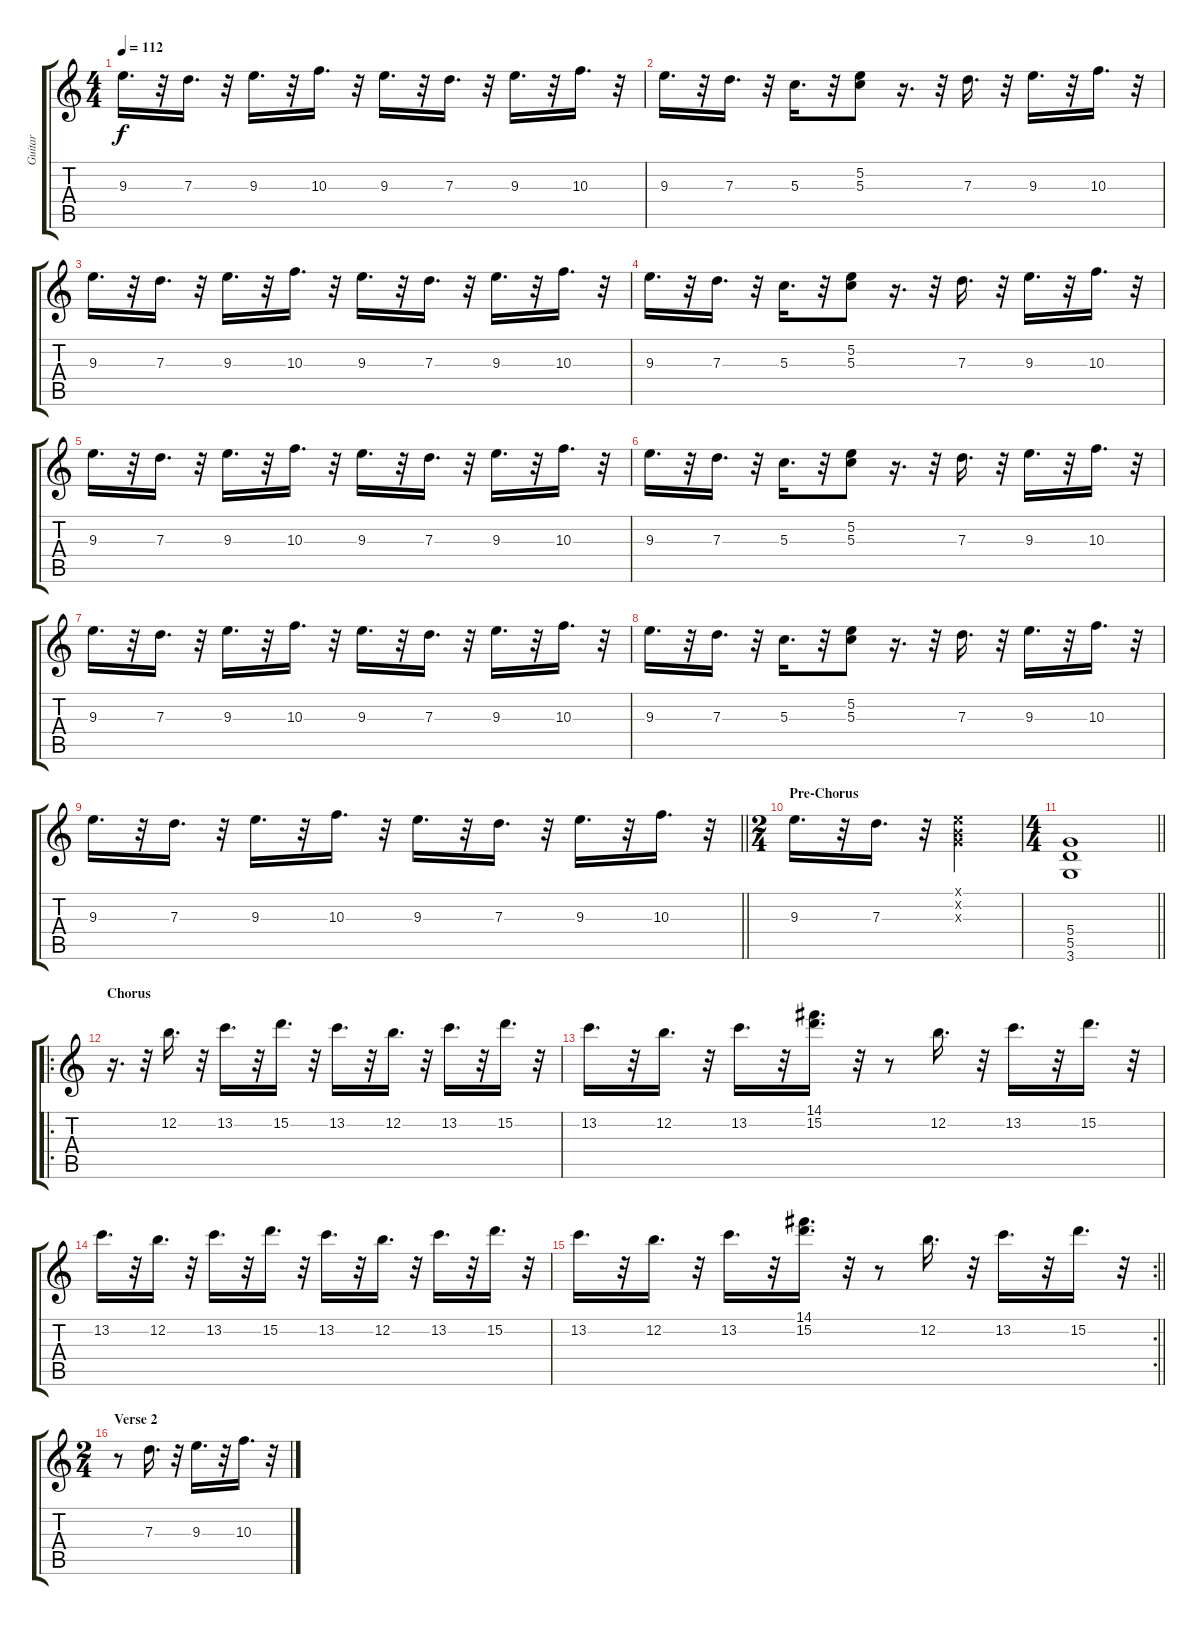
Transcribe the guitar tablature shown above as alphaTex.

\track ("Guitar" "Guitar") {instrument overdrivenguitar}
\staff {score tabs}
\tuning (E4 B3 G3 D3 A2 E2) {hide}
\ts (4 4)
\tempo 112
\clef g2
\ks c
9.3.16{d dy f} r.32 7.3.16{d} r.32 9.3.16{d} r.32 10.3.16{d} r.32 9.3.16{d} r.32 7.3.16{d} r.32 9.3.16{d} r.32 10.3.16{d} r.32 |
9.3.16{d} r.32 7.3.16{d} r.32 5.3.16{d} r.32 (5.2 5.3).8 r.16{d} r.32 7.3.16{d} r.32 9.3.16{d} r.32 10.3.16{d} r.32 |
9.3.16{d} r.32 7.3.16{d} r.32 9.3.16{d} r.32 10.3.16{d} r.32 9.3.16{d} r.32 7.3.16{d} r.32 9.3.16{d} r.32 10.3.16{d} r.32 |
9.3.16{d} r.32 7.3.16{d} r.32 5.3.16{d} r.32 (5.2 5.3).8 r.16{d} r.32 7.3.16{d} r.32 9.3.16{d} r.32 10.3.16{d} r.32 |
9.3.16{d} r.32 7.3.16{d} r.32 9.3.16{d} r.32 10.3.16{d} r.32 9.3.16{d} r.32 7.3.16{d} r.32 9.3.16{d} r.32 10.3.16{d} r.32 |
9.3.16{d} r.32 7.3.16{d} r.32 5.3.16{d} r.32 (5.2 5.3).8 r.16{d} r.32 7.3.16{d} r.32 9.3.16{d} r.32 10.3.16{d} r.32 |
9.3.16{d} r.32 7.3.16{d} r.32 9.3.16{d} r.32 10.3.16{d} r.32 9.3.16{d} r.32 7.3.16{d} r.32 9.3.16{d} r.32 10.3.16{d} r.32 |
9.3.16{d} r.32 7.3.16{d} r.32 5.3.16{d} r.32 (5.2 5.3).8 r.16{d} r.32 7.3.16{d} r.32 9.3.16{d} r.32 10.3.16{d} r.32 |
\barLineRight lightlight
9.3.16{d} r.32 7.3.16{d} r.32 9.3.16{d} r.32 10.3.16{d} r.32 9.3.16{d} r.32 7.3.16{d} r.32 9.3.16{d} r.32 10.3.16{d} r.32 |
\ts (2 4)
\section ("" "Pre-Chorus")
9.3.16{d} r.32 7.3.16{d} r.32 (0.1{x} 0.2{x} 0.3{x}).4 |
\ts (4 4)
\barLineRight lightlight
(5.4 5.5 3.6).1 |
\ro
\section ("" "Chorus")
r.16{d} r.32 12.2.16{d} r.32 13.2.16{d} r.32 15.2.16{d} r.32 13.2.16{d} r.32 12.2.16{d} r.32 13.2.16{d} r.32 15.2.16{d} r.32 |
13.2.16{d} r.32 12.2.16{d} r.32 13.2.16{d} r.32 (14.1 15.2).16{d} r.32 r.8 12.2.16{d} r.32 13.2.16{d} r.32 15.2.16{d} r.32 |
13.2.16{d} r.32 12.2.16{d} r.32 13.2.16{d} r.32 15.2.16{d} r.32 13.2.16{d} r.32 12.2.16{d} r.32 13.2.16{d} r.32 15.2.16{d} r.32 |
\rc 2
\barLineRight lightlight
13.2.16{d} r.32 12.2.16{d} r.32 13.2.16{d} r.32 (14.1 15.2).16{d} r.32 r.8 12.2.16{d} r.32 13.2.16{d} r.32 15.2.16{d} r.32 |
\ts (2 4)
\section ("" "Verse 2")
r.8 7.3.16{d} r.32 9.3.16{d} r.32 10.3.16{d} r.32
